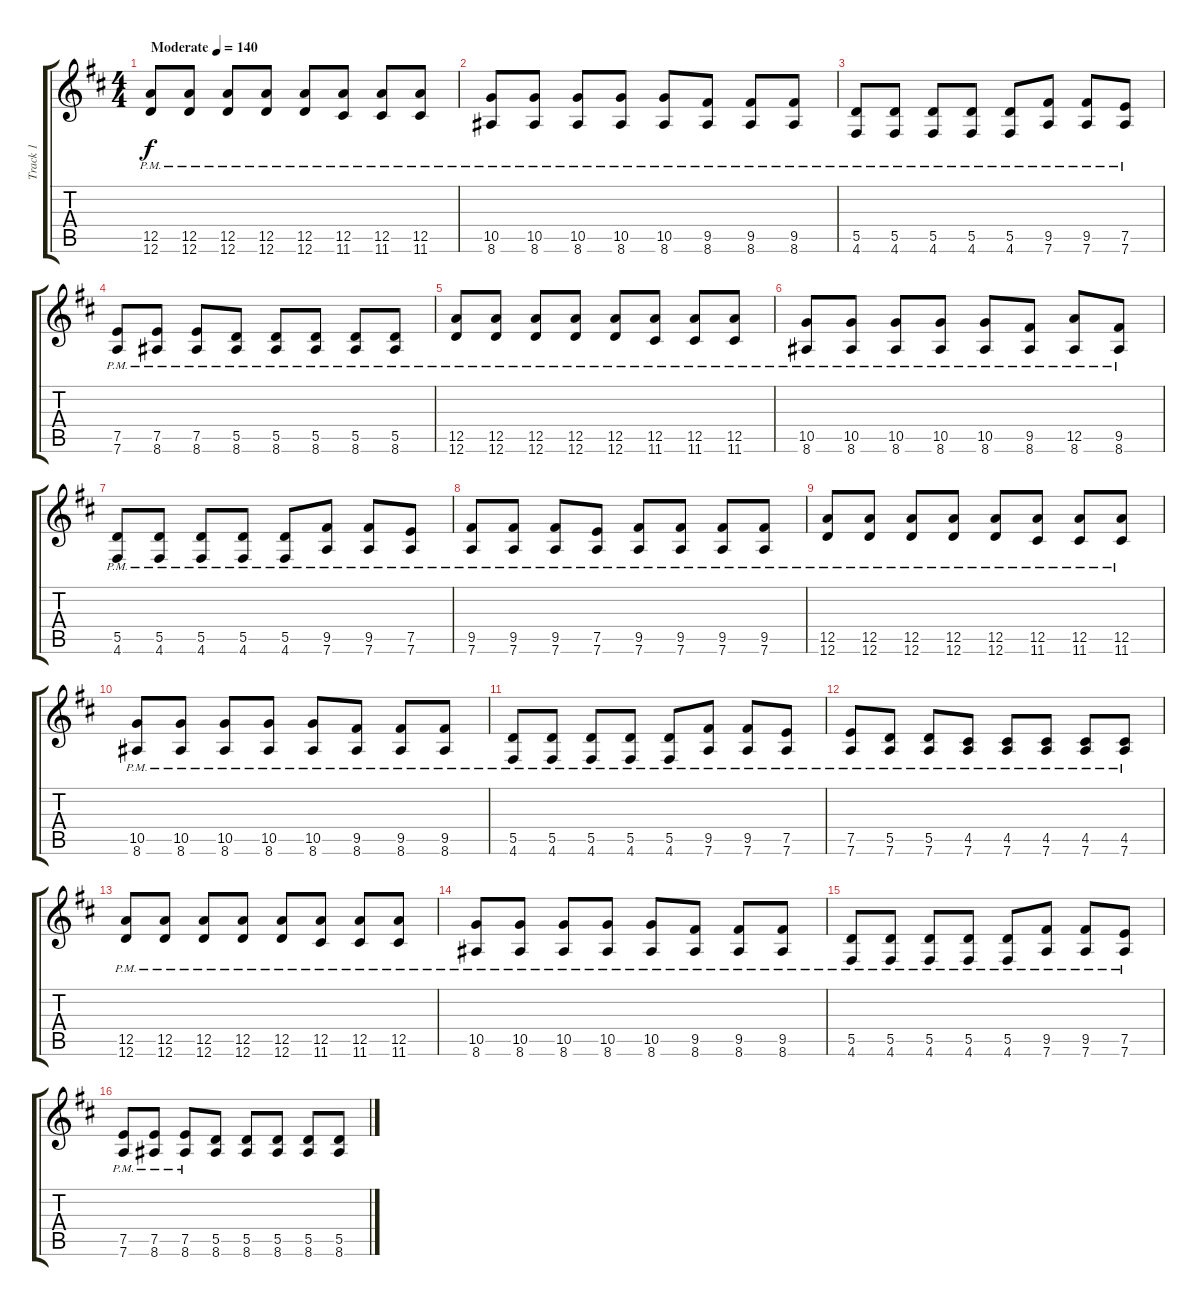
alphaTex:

\track ("Track 1" "Track 1") {instrument overdrivenguitar}
\staff {score tabs}
\tuning (E4 B3 G3 D3 A2 D2) {hide}
\ts (4 4)
\tempo (140 "Moderate")
\clef g2
\ks d
(12.5{pm} 12.6{pm}).8{dy f instrument overdrivenguitar} (12.5{pm} 12.6{pm}).8 (12.5{pm} 12.6{pm}).8 (12.5{pm} 12.6{pm}).8 (12.5{pm} 12.6{pm}).8 (12.5{pm} 11.6{pm}).8 (12.5{pm} 11.6{pm}).8 (12.5{pm} 11.6{pm}).8 |
(10.5{pm} 8.6{pm}).8 (10.5{pm} 8.6{pm}).8 (10.5{pm} 8.6{pm}).8 (10.5{pm} 8.6{pm}).8 (10.5{pm} 8.6{pm}).8 (9.5{pm} 8.6{pm}).8 (9.5{pm} 8.6{pm}).8 (9.5{pm} 8.6{pm}).8 |
(5.5{pm} 4.6{pm}).8 (5.5{pm} 4.6{pm}).8 (5.5{pm} 4.6{pm}).8 (5.5{pm} 4.6{pm}).8 (5.5{pm} 4.6{pm}).8 (9.5{pm} 7.6{pm}).8 (9.5{pm} 7.6{pm}).8 (7.5{pm} 7.6{pm}).8 |
(7.5{pm} 7.6{pm}).8 (7.5{pm} 8.6{pm}).8 (7.5{pm} 8.6{pm}).8 (5.5{pm} 8.6{pm}).8 (5.5{pm} 8.6{pm}).8 (5.5{pm} 8.6{pm}).8 (5.5{pm} 8.6{pm}).8 (5.5{pm} 8.6{pm}).8 |
(12.5{pm} 12.6{pm}).8 (12.5{pm} 12.6{pm}).8 (12.5{pm} 12.6{pm}).8 (12.5{pm} 12.6{pm}).8 (12.5{pm} 12.6{pm}).8 (12.5{pm} 11.6{pm}).8 (12.5{pm} 11.6{pm}).8 (12.5{pm} 11.6{pm}).8 |
(10.5{pm} 8.6{pm}).8 (10.5{pm} 8.6{pm}).8 (10.5{pm} 8.6{pm}).8 (10.5{pm} 8.6{pm}).8 (10.5{pm} 8.6{pm}).8 (9.5{pm} 8.6{pm}).8 (12.5{pm} 8.6{pm}).8 (9.5{pm} 8.6{pm}).8 |
(5.5{pm} 4.6{pm}).8 (5.5{pm} 4.6{pm}).8 (5.5{pm} 4.6{pm}).8 (5.5{pm} 4.6{pm}).8 (5.5{pm} 4.6{pm}).8 (9.5{pm} 7.6{pm}).8 (9.5{pm} 7.6{pm}).8 (7.5{pm} 7.6{pm}).8 |
(9.5{pm} 7.6{pm}).8 (9.5{pm} 7.6{pm}).8 (9.5{pm} 7.6{pm}).8 (7.5{pm} 7.6{pm}).8 (9.5{pm} 7.6{pm}).8 (9.5{pm} 7.6{pm}).8 (9.5{pm} 7.6{pm}).8 (9.5{pm} 7.6{pm}).8 |
(12.5{pm} 12.6{pm}).8 (12.5{pm} 12.6{pm}).8 (12.5{pm} 12.6{pm}).8 (12.5{pm} 12.6{pm}).8 (12.5{pm} 12.6{pm}).8 (12.5{pm} 11.6{pm}).8 (12.5{pm} 11.6{pm}).8 (12.5{pm} 11.6{pm}).8 |
(10.5{pm} 8.6{pm}).8 (10.5{pm} 8.6{pm}).8 (10.5{pm} 8.6{pm}).8 (10.5{pm} 8.6{pm}).8 (10.5{pm} 8.6{pm}).8 (9.5{pm} 8.6{pm}).8 (9.5{pm} 8.6{pm}).8 (9.5{pm} 8.6{pm}).8 |
(5.5{pm} 4.6{pm}).8 (5.5{pm} 4.6{pm}).8 (5.5{pm} 4.6{pm}).8 (5.5{pm} 4.6{pm}).8 (5.5{pm} 4.6{pm}).8 (9.5{pm} 7.6{pm}).8 (9.5{pm} 7.6{pm}).8 (7.5{pm} 7.6{pm}).8 |
(7.5{pm} 7.6{pm}).8 (5.5{pm} 7.6{pm}).8 (5.5{pm} 7.6{pm}).8 (4.5{pm} 7.6{pm}).8 (4.5{pm} 7.6{pm}).8 (4.5{pm} 7.6{pm}).8 (4.5{pm} 7.6{pm}).8 (4.5{pm} 7.6{pm}).8 |
(12.5{pm} 12.6{pm}).8 (12.5{pm} 12.6{pm}).8 (12.5{pm} 12.6{pm}).8 (12.5{pm} 12.6{pm}).8 (12.5{pm} 12.6{pm}).8 (12.5{pm} 11.6{pm}).8 (12.5{pm} 11.6{pm}).8 (12.5{pm} 11.6{pm}).8 |
(10.5{pm} 8.6{pm}).8 (10.5{pm} 8.6{pm}).8 (10.5{pm} 8.6{pm}).8 (10.5{pm} 8.6{pm}).8 (10.5{pm} 8.6{pm}).8 (9.5{pm} 8.6{pm}).8 (9.5{pm} 8.6{pm}).8 (9.5{pm} 8.6{pm}).8 |
(5.5{pm} 4.6{pm}).8 (5.5{pm} 4.6{pm}).8 (5.5{pm} 4.6{pm}).8 (5.5{pm} 4.6{pm}).8 (5.5{pm} 4.6{pm}).8 (9.5{pm} 7.6{pm}).8 (9.5{pm} 7.6{pm}).8 (7.5{pm} 7.6{pm}).8 |
(7.5{pm} 7.6{pm}).8 (7.5{pm} 8.6{pm}).8 (7.5{pm} 8.6{pm}).8 (5.5 8.6).8 (5.5 8.6).8 (5.5 8.6).8 (5.5 8.6).8 (5.5 8.6).8
